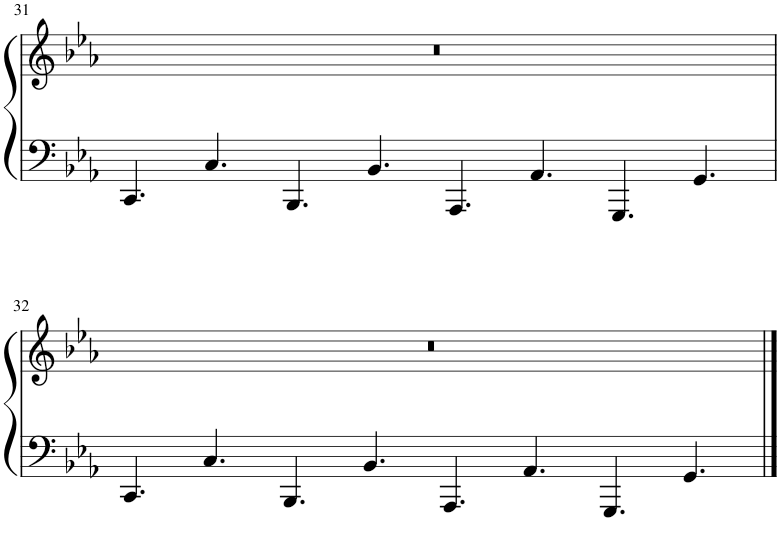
**kern	**kern
*part1	*part1
*staff2	*staff1
*I"Piano	*
*I'Pno.	*
!!LO:PB:g=z
*clefF4	*clefG2
*k[b-e-a-]	*k[b-e-a-]
*M12/4	*M12/4
=31	=31
4.CC/	0.r
4.C/	.
4.BBB-/	.
4.BB-/	.
4.AAA-/	.
4.AA-/	.
4.GGG/	.
4.GG/	.
!!LO:LB:g=z
=32	=32
4.CC/	0.r
4.C/	.
4.BBB-/	.
4.BB-/	.
4.AAA-/	.
4.AA-/	.
4.GGG/	.
4.GG/	.
==	==
*-	*-
